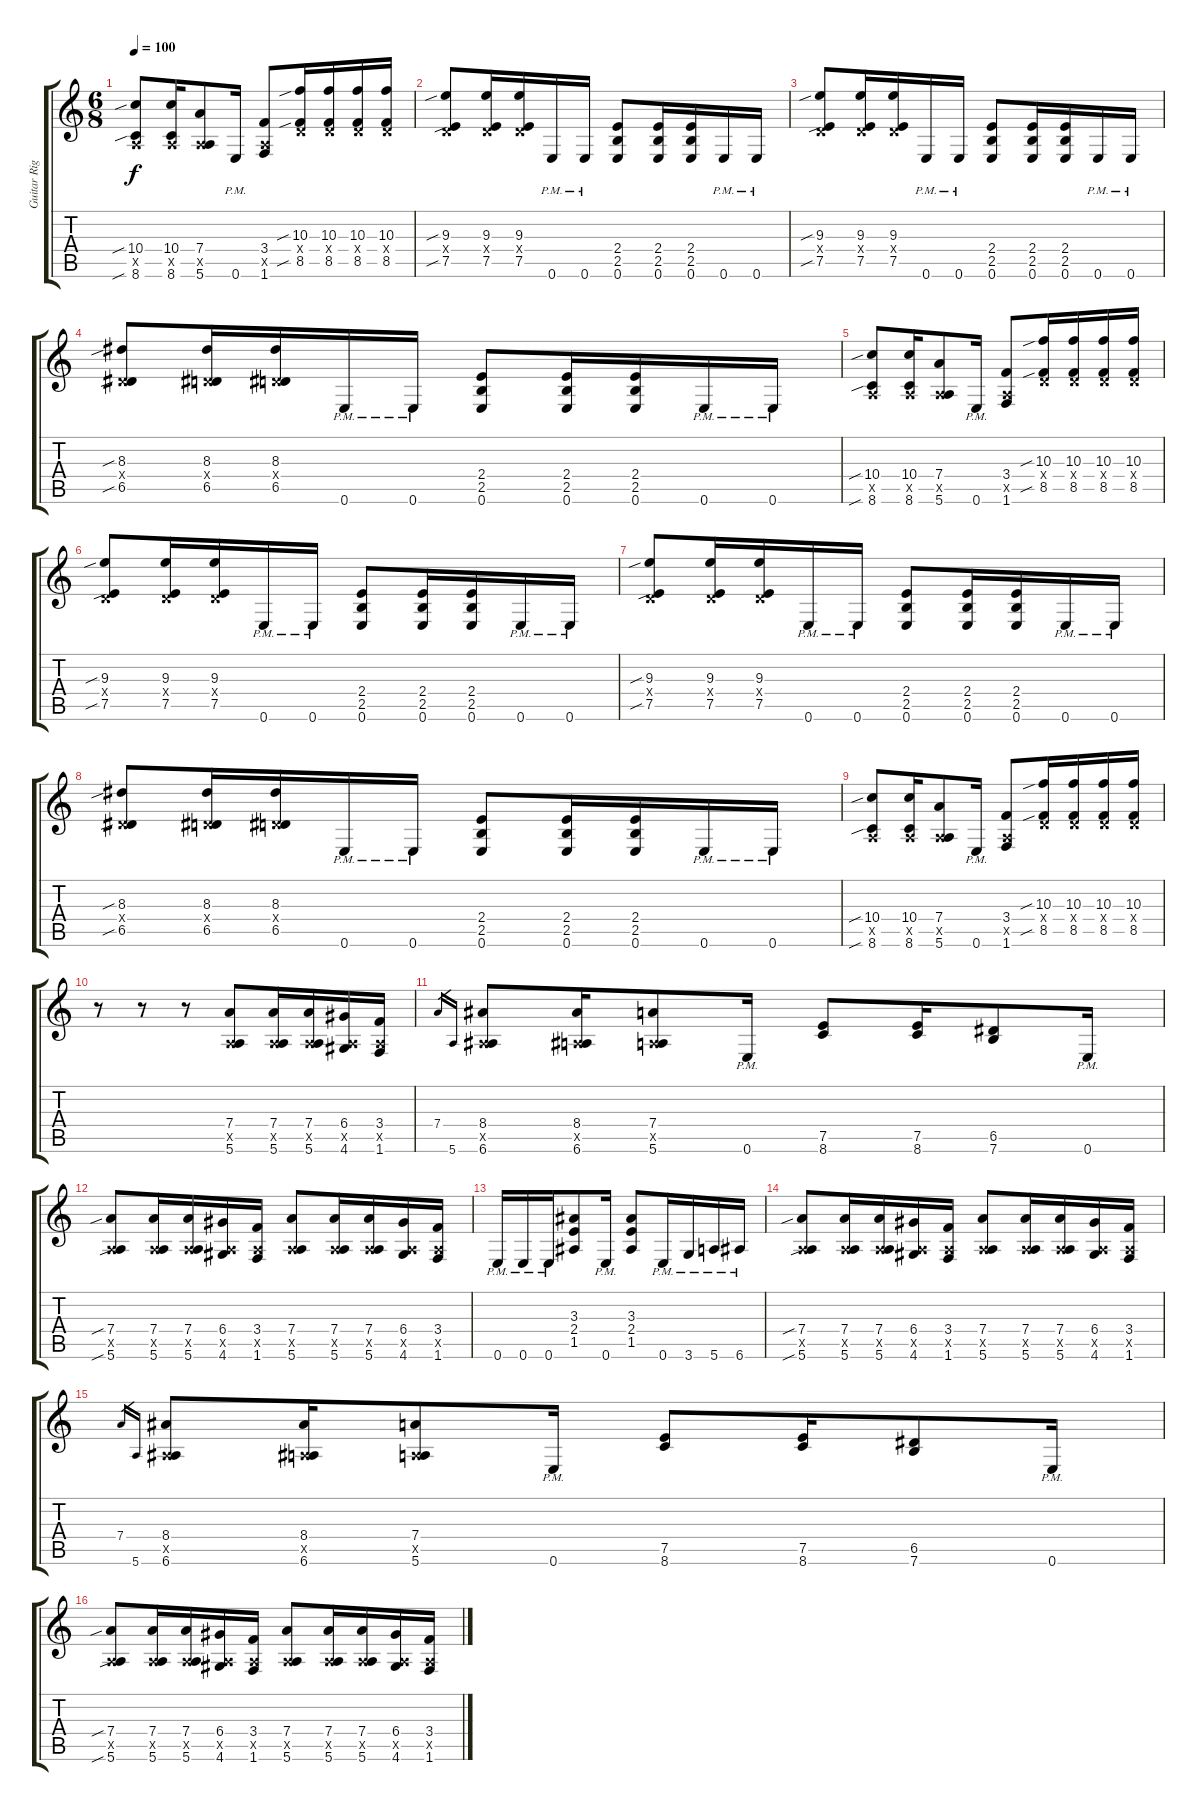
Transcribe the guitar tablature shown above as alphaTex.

\track ("Guitar Right" "Guitar Rig") {instrument distortionguitar}
\staff {score tabs}
\tuning (E4 B3 G3 D3 A2 E2) {hide}
\ts (6 8)
\tempo 100
\clef g2
\ks c
(10.4{sib} 0.5{x} 8.6{sib}).8{dy f} (10.4 0.5{x} 8.6).16 (7.4 0.5{x} 5.6).8 0.6{pm}.16 (3.4 0.5{x} 1.6).8 (10.3{sib} 0.4{x} 8.5{sib}).16 (10.3 0.4{x} 8.5).16 (10.3 0.4{x} 8.5).16 (10.3 0.4{x} 8.5).16 |
(9.3{sib} 0.4{x} 7.5{sib}).8 (9.3 0.4{x} 7.5).16 (9.3 0.4{x} 7.5).16 0.6{pm}.16 0.6{pm}.16 (2.4 2.5 0.6).8 (2.4 2.5 0.6).16 (2.4 2.5 0.6).16 0.6{pm}.16 0.6{pm}.16 |
(9.3{sib} 0.4{x} 7.5{sib}).8 (9.3 0.4{x} 7.5).16 (9.3 0.4{x} 7.5).16 0.6{pm}.16 0.6{pm}.16 (2.4 2.5 0.6).8 (2.4 2.5 0.6).16 (2.4 2.5 0.6).16 0.6{pm}.16 0.6{pm}.16 |
(8.3{sib} 0.4{x} 6.5{sib}).8 (8.3 0.4{x} 6.5).16 (8.3 0.4{x} 6.5).16 0.6{pm}.16 0.6{pm}.16 (2.4 2.5 0.6).8 (2.4 2.5 0.6).16 (2.4 2.5 0.6).16 0.6{pm}.16 0.6{pm}.16 |
(10.4{sib} 0.5{x} 8.6{sib}).8 (10.4 0.5{x} 8.6).16 (7.4 0.5{x} 5.6).8 0.6{pm}.16 (3.4 0.5{x} 1.6).8 (10.3{sib} 0.4{x} 8.5{sib}).16 (10.3 0.4{x} 8.5).16 (10.3 0.4{x} 8.5).16 (10.3 0.4{x} 8.5).16 |
(9.3{sib} 0.4{x} 7.5{sib}).8 (9.3 0.4{x} 7.5).16 (9.3 0.4{x} 7.5).16 0.6{pm}.16 0.6{pm}.16 (2.4 2.5 0.6).8 (2.4 2.5 0.6).16 (2.4 2.5 0.6).16 0.6{pm}.16 0.6{pm}.16 |
(9.3{sib} 0.4{x} 7.5{sib}).8 (9.3 0.4{x} 7.5).16 (9.3 0.4{x} 7.5).16 0.6{pm}.16 0.6{pm}.16 (2.4 2.5 0.6).8 (2.4 2.5 0.6).16 (2.4 2.5 0.6).16 0.6{pm}.16 0.6{pm}.16 |
(8.3{sib} 0.4{x} 6.5{sib}).8 (8.3 0.4{x} 6.5).16 (8.3 0.4{x} 6.5).16 0.6{pm}.16 0.6{pm}.16 (2.4 2.5 0.6).8 (2.4 2.5 0.6).16 (2.4 2.5 0.6).16 0.6{pm}.16 0.6{pm}.16 |
(10.4{sib} 0.5{x} 8.6{sib}).8 (10.4 0.5{x} 8.6).16 (7.4 0.5{x} 5.6).8 0.6{pm}.16 (3.4 0.5{x} 1.6).8 (10.3{sib} 0.4{x} 8.5{sib}).16 (10.3 0.4{x} 8.5).16 (10.3 0.4{x} 8.5).16 (10.3 0.4{x} 8.5).16 |
r.8 r.8 r.8 (7.4 0.5{x} 5.6).8 (7.4 0.5{x} 5.6).16 (7.4 0.5{x} 5.6).16 (6.4 0.5{x} 4.6).16 (3.4 0.5{x} 1.6).16 |
7.4.16{gr} 5.6.16{gr} (8.4 0.5{x} 6.6).8 (8.4 0.5{x} 6.6).16 (7.4 0.5{x} 5.6).8 0.6{pm}.16 (7.5 8.6).8 (7.5 8.6).16 (6.5 7.6).8 0.6{pm}.16 |
(7.4{sib} 0.5{x} 5.6{sib}).8 (7.4 0.5{x} 5.6).16 (7.4 0.5{x} 5.6).16 (6.4 0.5{x} 4.6).16 (3.4 0.5{x} 1.6).16 (7.4 0.5{x} 5.6).8 (7.4 0.5{x} 5.6).16 (7.4 0.5{x} 5.6).16 (6.4 0.5{x} 4.6).16 (3.4 0.5{x} 1.6).16 |
0.6{pm}.16 0.6{pm}.16 0.6{pm}.16 (3.3 2.4 1.5).8 0.6{pm}.16 (3.3 2.4 1.5).8 0.6{pm}.16 3.6{pm}.16 5.6{pm}.16 6.6{pm}.16 |
(7.4{sib} 0.5{x} 5.6{sib}).8 (7.4 0.5{x} 5.6).16 (7.4 0.5{x} 5.6).16 (6.4 0.5{x} 4.6).16 (3.4 0.5{x} 1.6).16 (7.4 0.5{x} 5.6).8 (7.4 0.5{x} 5.6).16 (7.4 0.5{x} 5.6).16 (6.4 0.5{x} 4.6).16 (3.4 0.5{x} 1.6).16 |
7.4.16{gr} 5.6.16{gr} (8.4 0.5{x} 6.6).8 (8.4 0.5{x} 6.6).16 (7.4 0.5{x} 5.6).8 0.6{pm}.16 (7.5 8.6).8 (7.5 8.6).16 (6.5 7.6).8 0.6{pm}.16 |
(7.4{sib} 0.5{x} 5.6{sib}).8 (7.4 0.5{x} 5.6).16 (7.4 0.5{x} 5.6).16 (6.4 0.5{x} 4.6).16 (3.4 0.5{x} 1.6).16 (7.4 0.5{x} 5.6).8 (7.4 0.5{x} 5.6).16 (7.4 0.5{x} 5.6).16 (6.4 0.5{x} 4.6).16 (3.4 0.5{x} 1.6).16
